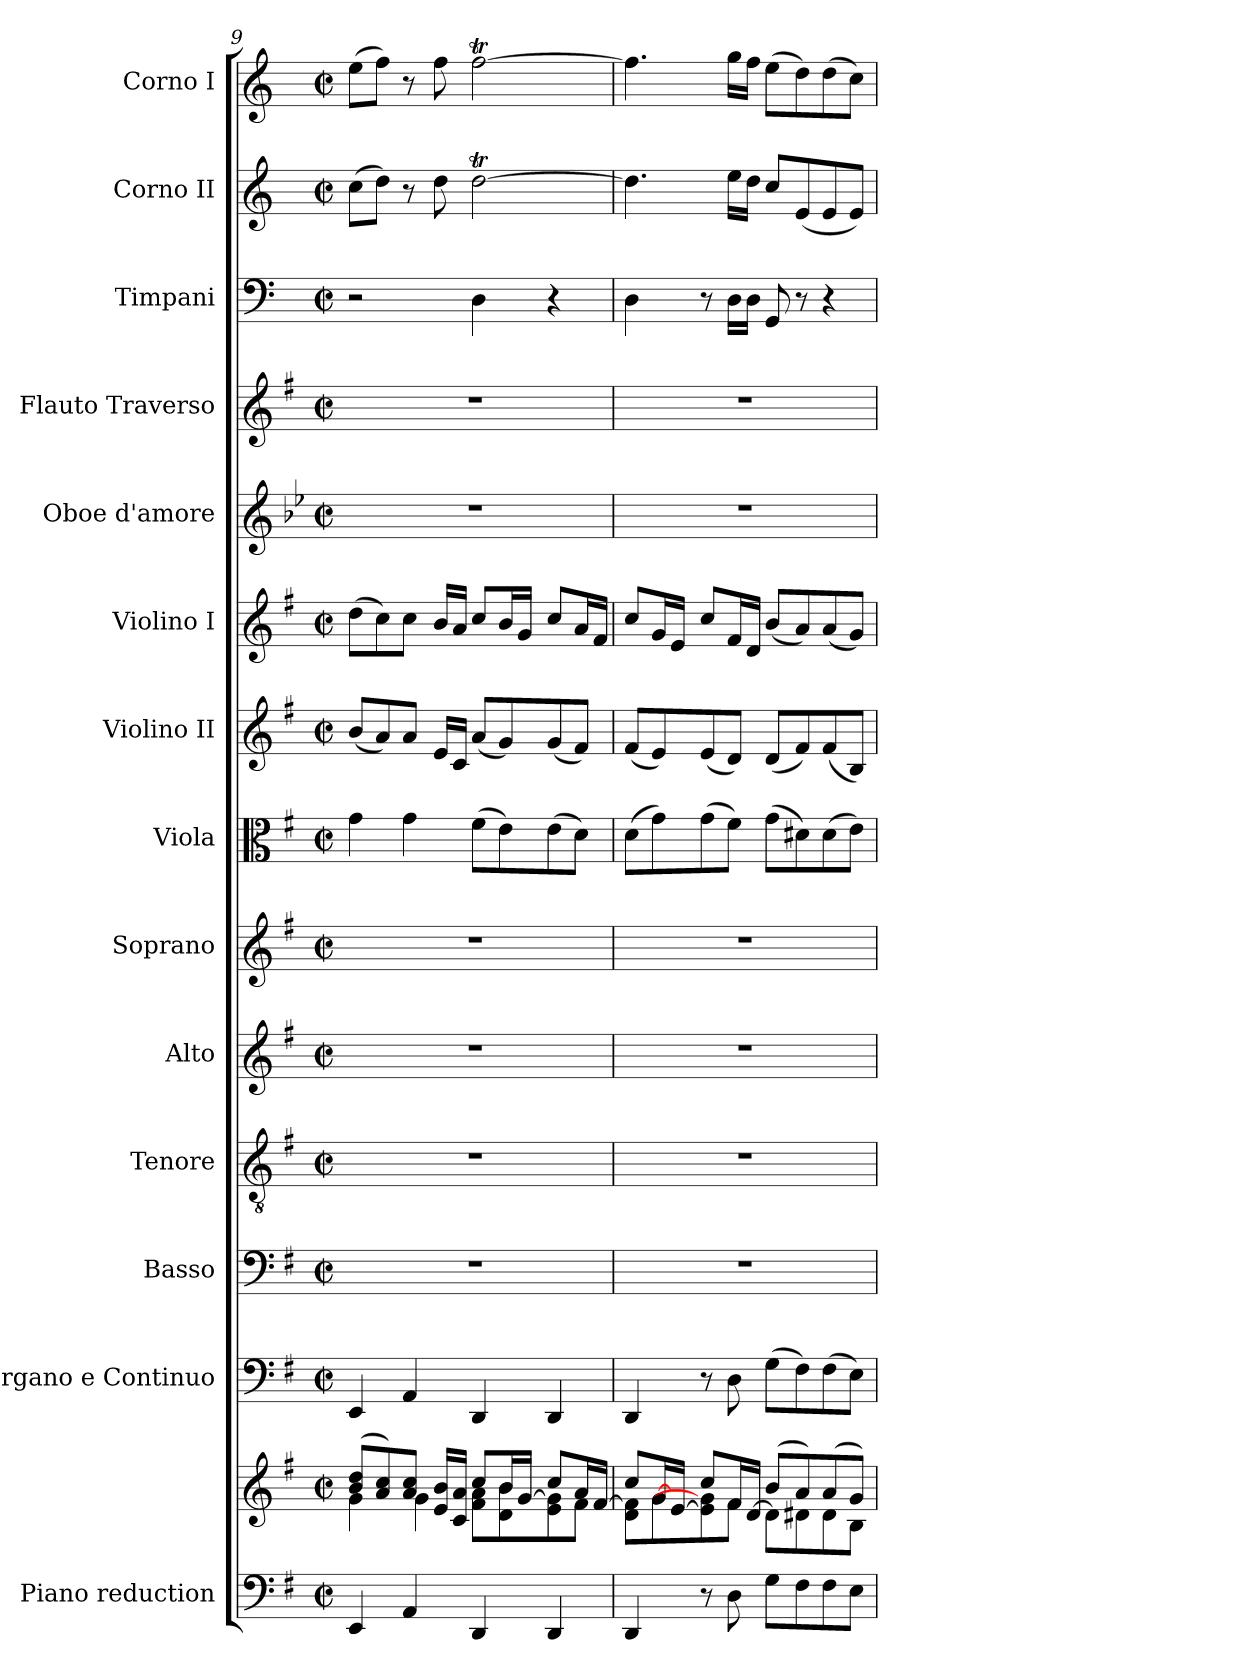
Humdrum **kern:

**kern	**kern	**kern	**kern	**kern	**kern	**kern	**kern	**kern	**kern	**kern	**kern	**kern	**kern	**kern
*part14	*part14	*part13	*part12	*part11	*part10	*part9	*part8	*part7	*part6	*part5	*part4	*part3	*part2	*part1
*staff15	*staff14	*staff13	*staff12	*staff11	*staff10	*staff9	*staff8	*staff7	*staff6	*staff5	*staff4	*staff3	*staff2	*staff1
*I"Piano reduction	*	*I"Organo e Continuo	*I"Basso	*I"Tenore	*I"Alto	*I"Soprano	*I"Viola	*I"Violino II	*I"Violino I	*I"Oboe d'amore	*I"Flauto Traverso	*I"Timpani	*I"Corno II	*I"Corno I
*I'Pno	*	*	*	*	*	*	*	*	*	*I'Ob	*I'Fl	*I'Timp	*	*
!!LO:PB:g=z
*clefF4	*clefG2	*clefF4	*clefF4	*clefGv2	*clefG2	*clefG2	*clefC3	*clefG2	*clefG2	*clefG2	*clefG2	*clefF4	*clefG2	*clefG2
*	*	*	*	*	*	*	*	*	*	*ITrd2c3	*	*	*ITrd3c5	*ITrd3c5
*k[f#]	*k[f#]	*k[f#]	*k[f#]	*k[f#]	*k[f#]	*k[f#]	*k[f#]	*k[f#]	*k[f#]	*k[f#]	*k[f#]	*k[]	*k[f#]	*k[f#]
*M2/2	*M2/2	*M2/2	*M2/2	*M2/2	*M2/2	*M2/2	*M2/2	*M2/2	*M2/2	*M2/2	*M2/2	*M2/2	*M2/2	*M2/2
*met(c|)	*met(c|)	*met(c|)	*met(c|)	*met(c|)	*met(c|)	*met(c|)	*met(c|)	*met(c|)	*met(c|)	*met(c|)	*met(c|)	*met(c|)	*met(c|)	*met(c|)
=9	=9	=9	=9	=9	=9	=9	=9	=9	=9	=9	=9	=9	=9	=9
*	*^	*	*	*	*	*	*	*	*	*	*	*	*	*
4EE/	(>8b/ 8dd/L	4g\	4EE/	1r	1r	1r	1r	4g\	(<8b/L	(>8dd\L	1r	1r	2r	(>8g\L	(>8b\L
.	8a/ 8cc/)	.	.	.	.	.	.	.	8a/)	8cc\)	.	.	.	8a\J)	8cc\J)
4AA/	8a/ 8cc/J	4g\	4AA/	.	.	.	.	4g\	8a/J	8cc\J	.	.	.	8r	8r
.	16e/ 16b/LL	.	.	.	.	.	.	.	16e/LL	16b/LL	.	.	.	8a\	8cc\
.	16c/ 16a/JJ	.	.	.	.	.	.	.	16c/JJ	16a/JJ	.	.	.	.	.
4DD/	8cc/L	8f#\ 8a\L	4DD/	.	.	.	.	(>8f#\L	(<8a/L	8cc/L	.	.	4D\	[2aT\	[2ccT\
.	16b/L	8d\ 8b\	.	.	.	.	.	8e\)	8g/)	16b/L	.	.	.	.	.
.	[16g/JJ	.	.	.	.	.	.	.	.	16g/JJ	.	.	.	.	.
4DD/	8cc/L	8e\ 8g\]	4DD/	.	.	.	.	(>8e\	(<8g/	8cc/L	.	.	4r	.	.
.	16a/L	8f#\J	.	.	.	.	.	8d\J)	8f#/J)	16a/L	.	.	.	.	.
.	[16f#/JJ	.	.	.	.	.	.	.	.	16f#/JJ	.	.	.	.	.
=10	=10	=10	=10	=10	=10	=10	=10	=10	=10	=10	=10	=10	=10	=10	=10
4DD/	8cc/L	8d\ 8f#\]L	4DD/	1r	1r	1r	1r	(>8d\L	(<8f#/L	8cc/L	1r	1r	4D\	4.a\]	4.cc\]
.	[16g/L	8g\	.	.	.	.	.	8g\)	8e/)	16g/L	.	.	.	.	.
.	[16e/JJ	.	.	.	.	.	.	.	.	16e/JJ	.	.	.	.	.
8r	8cc/L	8e\] 8g\]	8r	.	.	.	.	(>8g\	(<8e/	8cc/L	.	.	8r	.	.
8D\	16f#/L	8f#\J	8D\	.	.	.	.	8f#\J)	8d/J)	16f#/L	.	.	16D\LL	16b\LL	16dd\LL
.	[16d/JJ	.	.	.	.	.	.	.	.	16d/JJ	.	.	16D\JJ	16a\JJ	16cc\JJ
8G\L	(>8b/L	8d\L]	(>8G\L	.	.	.	.	(>8g\L	(<8d/L	(<8b/L	.	.	8GG/	8g/L	(>8b\L
8F#\	8a/)	8d#X\	8F#\)	.	.	.	.	8d#X\)	8f#/)	8a/)	.	.	8r	(<8B/	8a\)
8F#\	(>8a/	8d#\	(>8F#\	.	.	.	.	(>8d#\	(<8f#/	(<8a/	.	.	4r	8B/	(>8a\
8E\J	8g/J)	8B\J	8E\J)	.	.	.	.	8e\J)	8B/J)	8g/J)	.	.	.	8B/J)	8g\J)
*	*v	*v	*	*	*	*	*	*	*	*	*	*	*	*	*
=	=	=	=	=	=	=	=	=	=	=	=	=	=	=
*-	*-	*-	*-	*-	*-	*-	*-	*-	*-	*-	*-	*-	*-	*-
